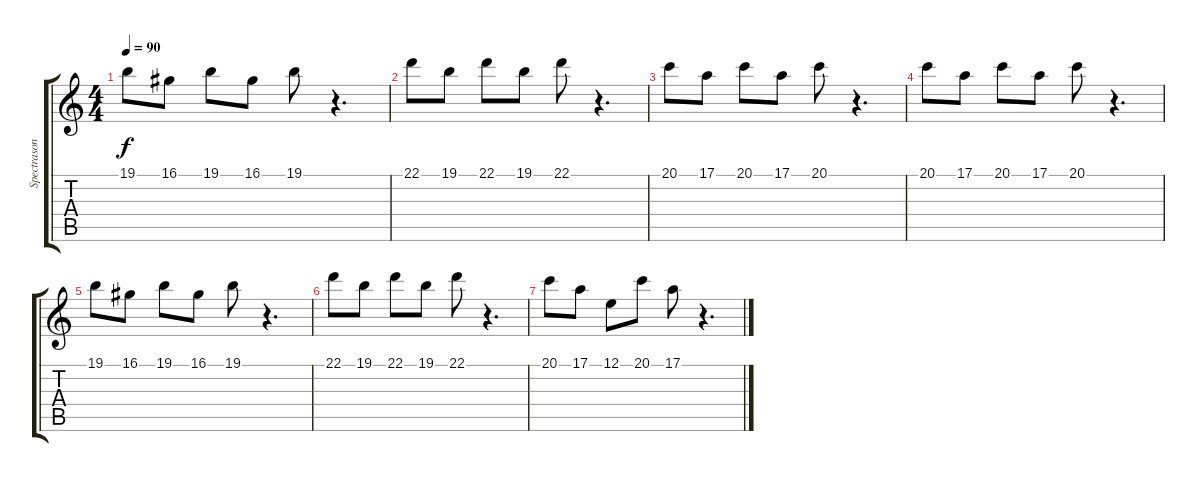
\track ("Spectrasonics Omnisphere" "Spectrason") {instrument harpsichord}
\staff {score tabs}
\tuning (E4 B3 G3 D3 A2 E2) {hide}
\ts (4 4)
\tempo 90
\clef g2
\ks c
19.1.8{dy f} 16.1.8 19.1.8 16.1.8 19.1.8 r.4{d} |
22.1.8 19.1.8 22.1.8 19.1.8 22.1.8 r.4{d} |
20.1.8 17.1.8 20.1.8 17.1.8 20.1.8 r.4{d} |
20.1.8 17.1.8 20.1.8 17.1.8 20.1.8 r.4{d} |
19.1.8 16.1.8 19.1.8 16.1.8 19.1.8 r.4{d} |
22.1.8 19.1.8 22.1.8 19.1.8 22.1.8 r.4{d} |
20.1.8 17.1.8 12.1.8 20.1.8 17.1.8 r.4{d}
